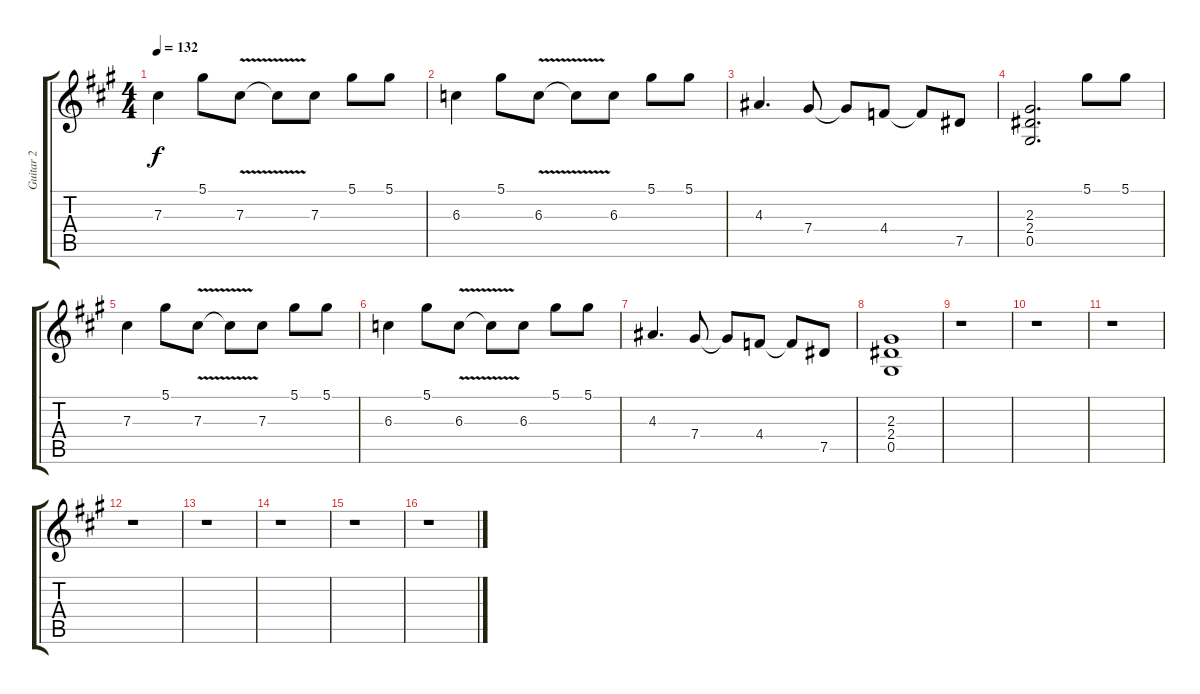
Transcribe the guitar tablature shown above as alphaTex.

\track ("Guitar 2" "Guitar 2") {instrument distortionguitar}
\staff {score tabs}
\tuning (Eb4 Bb3 Gb3 Db3 Ab2 Eb2) {hide}
\ts (4 4)
\tempo 132
\clef g2
\ks a
7.3.4{dy f} 5.1.8 7.3{v}.8 7.3{t}.8 7.3.8 5.1.8 5.1.8 |
6.3.4 5.1.8 6.3{v}.8 6.3{t}.8 6.3.8 5.1.8 5.1.8 |
4.3.4{d} 7.4.8 7.4{t}.8 4.4.8 4.4{t}.8 7.5.8 |
(2.3 2.4 0.5).2{d} 5.1.8 5.1.8 |
7.3.4 5.1.8 7.3{v}.8 7.3{t}.8 7.3.8 5.1.8 5.1.8 |
6.3.4 5.1.8 6.3{v}.8 6.3{t}.8 6.3.8 5.1.8 5.1.8 |
4.3.4{d} 7.4.8 7.4{t}.8 4.4.8 4.4{t}.8 7.5.8 |
(2.3 2.4 0.5).1 |
r.1 |
r.1 |
r.1 |
r.1 |
r.1 |
r.1 |
r.1 |
r.1
